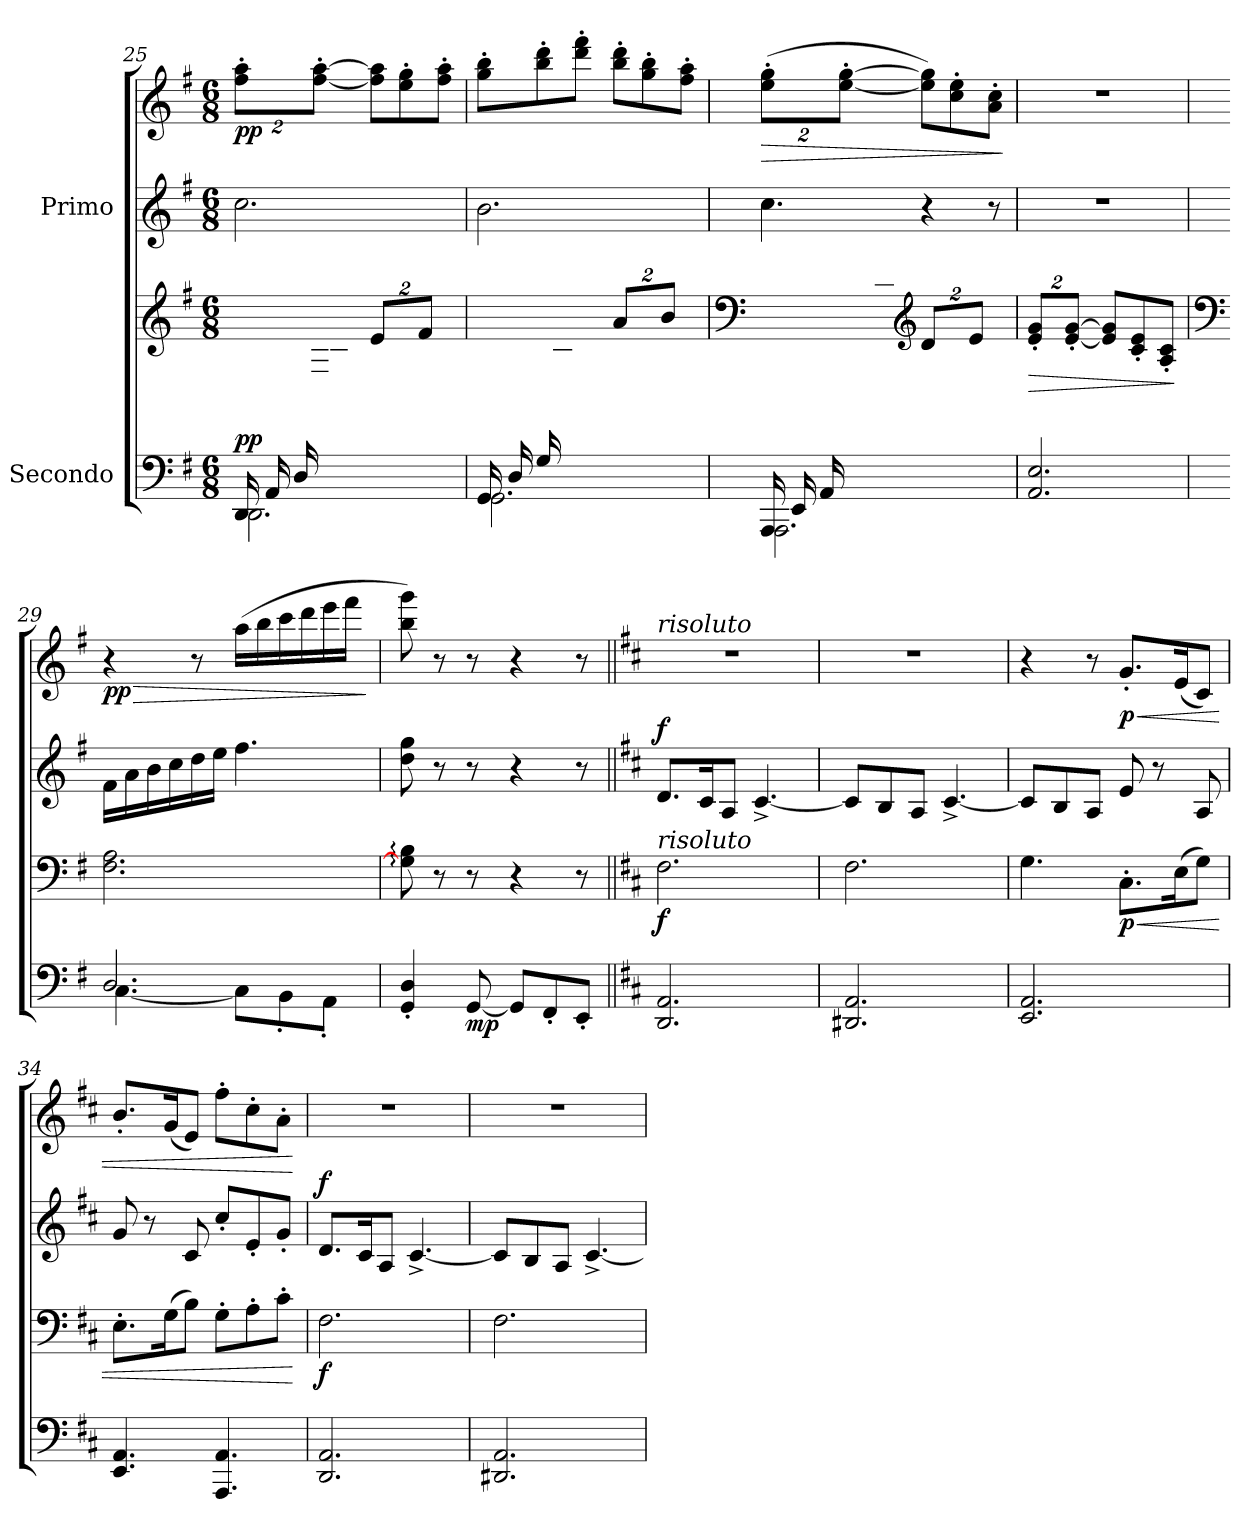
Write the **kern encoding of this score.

**kern	**kern	**dynam	**kern	**kern	**dynam
*part2	*part2	*part2	*part1	*part1	*part1
*staff4	*staff3	*staff3/4	*staff2	*staff1	*staff1/2
*I"Secondo	*	*	*I"Primo	*	*
*clefF4	*clefG2	*	*clefG2	*clefG2	*
*k[f#]	*k[f#]	*	*k[f#]	*k[f#]	*
*M6/8	*M6/8	*	*M6/8	*M6/8	*
=25	=25	=25	=25	=25	=25
*^	*^	*	*	*	*
*	*	*	*	*	*	*Xbrackettup	*
!	!	!	!	!LO:DY:b	!	!	!LO:DY:b
(>16DD/LL	2.DD\	4.ryy	8.ryy	pp	2.cc\	16%3ff#\' 16%3aa\'L	pp
16AA/	.	.	.	.	.	.	.
16D/	.	.	.	.	.	.	.
8.ryy	.	.	16F#\	.	.	[16%3ff#\' [16%3aa\'J	.
.	.	.	16c\	.	.	.	.
.	.	.	16d\JJ	.	.	.	.
*	*	*Xbrackettup	*	*	*	*	*
4ryy	.	16%3e/L	4.ryy	.	.	8ff#\] 8aa\]L	.
.	.	.	.	.	.	8ee\' 8gg\'	.
.	.	16%3f#/J	.	.	.	.	.
8ryy	.	.	.	.	.	8ff#\' 8aa\'J	.
!!LO:PB:g=z
=26	=26	=26	=26	=26	=26	=26	=26
(>16GG/LL	2.GG\	4.ryy	8.ryy	.	2.b\	8gg\' 8bb\'L	.
16D/	.	.	.	.	.	.	.
16G/	.	.	.	.	.	8bb\' 8ddd\'	.
8.ryy	.	.	16B\	.	.	.	.
.	.	.	16d\	.	.	8ddd\' 8fff#\'J	.
.	.	.	16g\JJ	.	.	.	.
4ryy	.	16%3a/L	4.ryy	.	.	8bb\' 8ddd\'L	.
.	.	.	.	.	.	8gg\' 8bb\'	.
.	.	16%3b/J)	.	.	.	.	.
8ryy	.	.	.	.	.	8ff#\' 8aa\'J	.
=27	=27	=27	=27	=27	=27	=27	=27
*	*	*clefF4	*	*	*	*	*
!	!	!	!	!	!	!	!LO:HP:b
(<16AAA/LL	2.AAA\	4.ryy	8.ryy	.	4.cc\	(>16%3ee\' 16%3gg\'L	>
16EE/	.	.	.	.	.	.	.
16AA/	.	.	.	.	.	.	.
8.ryy	.	.	16E\	.	.	[16%3ee\' [16%3gg\'J	.
.	.	.	16G\	.	.	.	.
.	.	.	16c\JJ	.	.	.	.
*	*	*clefG2	*	*	*	*	*
4ryy	.	16%3d/L	4.ryy	.	4r	8ee\] 8gg\]L)	.
.	.	.	.	.	.	8cc\' 8ee\'	.
.	.	16%3e/J)	.	.	.	.	.
8ryy	.	.	.	.	8r	8a\' 8cc\'J	.
*v	*v	*	*	*	*	*	*
*	*v	*v	*	*	*	*
.	.	.	.	.	]
=28	=28	=28	=28	=28	=28
!	!	!LO:HP:b	!	!	!
2.AA/ 2.E/	16%3e/' 16%3g/'L	>	2.r	2.r	.
.	[16%3e/' [16%3g/'J	.	.	.	.
.	8e/] 8g/]L)	.	.	.	.
.	8c/' 8e/'	.	.	.	.
.	8A/' 8c/'J	.	.	.	.
.	.	]	.	.	.
=29	=29	=29	=29	=29	=29
*	*clefF4	*	*	*	*
*	*	*	*	*MM114	*
*^	*^	*	*	*	*
!	!	!	!	!	!	!	!LO:HP:b
!	!	!	!	!	!	!	!LO:DY:n=1:b
2.D/	[4.C\	2.F#\ 2.A\	4.ryy	.	16f#\LL	4r	> pp
.	.	.	.	.	16a\	.	.
.	.	.	.	.	16b\	.	.
.	.	.	.	.	16cc\	.	.
.	.	.	.	.	16dd\	8r	.
.	.	.	.	.	16ee\JJ	.	.
*	*	*	*	*	*	*MM120	*
.	8C\L]	.	4ryy	.	4.ff#\	(>16aa\LL	.
.	.	.	.	.	.	16bb\	.
.	8BB'\	.	.	.	.	16ccc\	.
.	.	.	.	.	.	16ddd\	.
.	8AA'\J	.	16.ryy	.	.	16eee\	.
.	.	.	.	.	.	16fff#\JJ	.
.	.	.	[32G!yy	.	.	.	.
*v	*v	*	*	*	*	*	*
*	*v	*v	*	*	*	*
.	.	.	.	.	]
=30	=30	=30	=30	=30	=30
*	*	*	*	*MM108	*
4GG/' 4D/'	8G\]: 8B\:	.	8dd\ 8gg\	8bb\ 8ggg\)	.
.	8r	.	8r	8r	.
!	!	!LO:DY:b=2	!	!	!
[8GG/	8r	mp	8r	8r	.
8GG/L]	4r	.	4r	4r	.
8FF#'/	.	.	.	.	.
8EE'/J	8r	.	8r	8r	.
!!LO:LB:g=z
=31||	=31||	=31||	=31||	=31||	=31||
*k[f#c#]	*k[f#c#]	*	*k[f#c#]	*k[f#c#]	*
!	!	!	!	!LO:TX:a:i:t=risoluto	!
!	!LO:TX:a:i:t=risoluto	!	!	!	!
!	!	!LO:DY:b	!	!	!LO:DY:a=2
2.DD/ 2.AA/	2.F#\	f	8.d/L	2.r	f
.	.	.	16c#/K	.	.
.	.	.	8A/J	.	.
.	.	.	[4.c#^/	.	.
=32	=32	=32	=32	=32	=32
2.DD#X/ 2.AA/	2.F#\	.	8c#/L]	2.r	.
.	.	.	8B/	.	.
.	.	.	8A/J	.	.
.	.	.	[4.c#^/	.	.
=33	=33	=33	=33	=33	=33
2.EE/ 2.AA/	4.G\	.	8c#/L]	4r	.
.	.	.	8B/	.	.
.	.	.	8A/J	8r	.
*	*	*	*	*MM111	*
!	!	!LO:HP:b	!	!	!LO:HP:b
!	!	!LO:DY:n=1:b	!	!	!LO:DY:n=1:b
.	8.C#'\L	< p	8e/	8.g'/L	< p
.	.	.	8r	.	.
.	(>16E\K	.	.	(<16e/K	.
.	8G\J)	.	8A/	8c#/J)	.
=34	=34	=34	=34	=34	=34
*	*	*	*	*MM114	*
4.EE/ 4.AA/	8.E'\L	.	8g/	8.b'/L	.
.	.	.	8r	.	.
.	(>16G\K	.	.	(<16g/K	.
.	8B\J)	.	8c#/	8e/J)	.
*	*	*	*	*MM117	*
4.AAA/ 4.AA/	8G'\L	.	8cc#'/L	8ff#'\L	.
.	8A'\	.	8e'/	8cc#'\	.
.	8c#'\J	.	8g'/J	8a'\J	.
.	.	[	.	.	[
=35	=35	=35	=35	=35	=35
*	*	*	*	*MM108	*
!	!	!LO:DY:b	!	!	!LO:DY:a=2
2.DD/ 2.AA/	2.F#\	f	8.d/L	2.r	f
.	.	.	16c#/K	.	.
.	.	.	8A/J	.	.
.	.	.	[4.c#^/	.	.
!!LO:LB:g=z
=36	=36	=36	=36	=36	=36
2.DD#X/ 2.AA/	2.F#\	.	8c#/L]	2.r	.
.	.	.	8B/	.	.
.	.	.	8A/J	.	.
.	.	.	[4.c#^/	.	.
=	=	=	=	=	=
*-	*-	*-	*-	*-	*-
